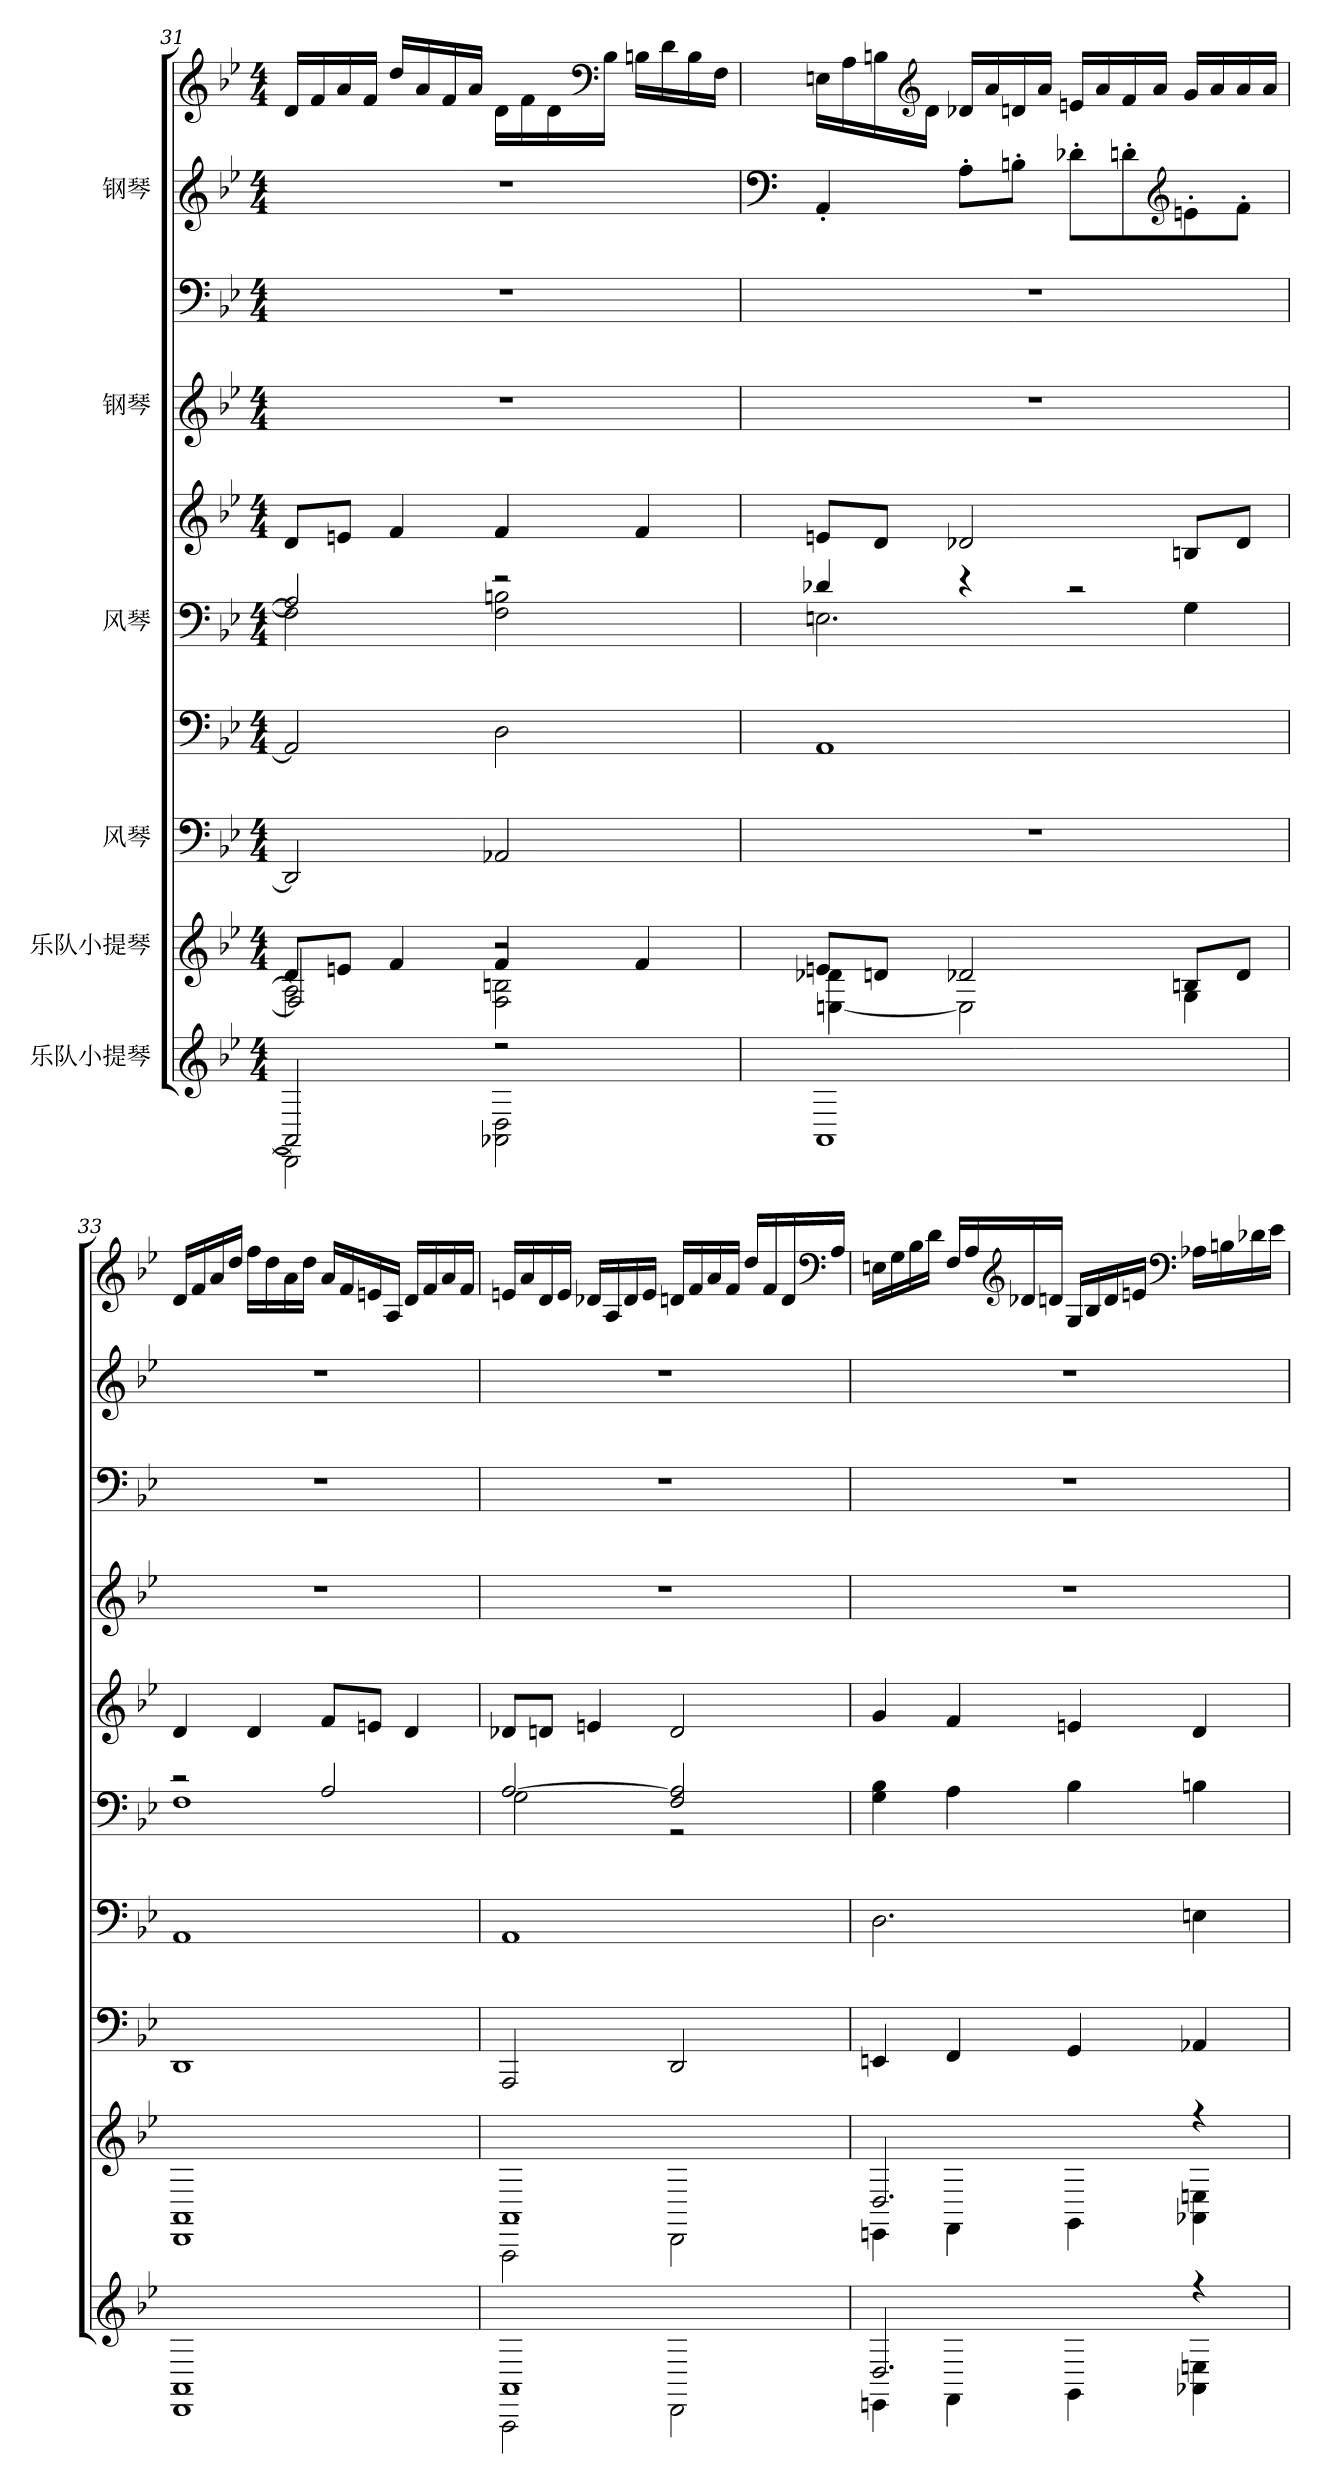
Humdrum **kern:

**kern	**kern	**kern	**kern	**kern	**kern	**kern	**kern	**kern	**kern
*part6	*part5	*part4	*part4	*part3	*part3	*part2	*part2	*part1	*part1
*staff10	*staff9	*staff8	*staff7	*staff6	*staff5	*staff4	*staff3	*staff2	*staff1
*I"乐队小提琴	*I"乐队小提琴	*I"风琴	*	*I"风琴	*	*I"钢琴	*	*I"钢琴	*
!!LO:PB:g=z
*clefG2	*clefG2	*clefF4	*clefF4	*clefF4	*clefG2	*clefG2	*clefF4	*clefG2	*clefG2
*k[b-e-]	*k[b-e-]	*k[b-e-]	*k[b-e-]	*k[b-e-]	*k[b-e-]	*k[b-e-]	*k[b-e-]	*k[b-e-]	*k[b-e-]
*M4/4	*M4/4	*M4/4	*M4/4	*M4/4	*M4/4	*M4/4	*M4/4	*M4/4	*M4/4
=31	=31	=31	=31	=31	=31	=31	=31	=31	=31
*^	*^	*	*	*^	*	*	*	*	*
*	*	*	*^	*	*	*	*	*	*	*	*	*
2AA/]	2DD\]	8d/L	2A\]	2F/]	2DD/]	2AA/]	2A/]	2F\]	8d/L	1r	1r	1r	16d/LL
.	.	.	.	.	.	.	.	.	.	.	.	.	16f/
.	.	8en/J	.	.	.	.	.	.	8en/J	.	.	.	16a/
.	.	.	.	.	.	.	.	.	.	.	.	.	16f/JJ
.	.	4f/	.	.	.	.	.	.	4f/	.	.	.	16dd/LL
.	.	.	.	.	.	.	.	.	.	.	.	.	16a/
.	.	.	.	.	.	.	.	.	.	.	.	.	16f/
.	.	.	.	.	.	.	.	.	.	.	.	.	16a/JJ
2r	2AA-X\ 2D\	4f/	2F\ 2Bn\	2r	2AA-X/	2D\	2r	2F\ 2Bn\	4f/	.	.	.	16d\LL
.	.	.	.	.	.	.	.	.	.	.	.	.	16f\
.	.	.	.	.	.	.	.	.	.	.	.	.	16d\
*	*	*	*	*	*	*	*	*	*	*	*	*	*clefF4
.	.	.	.	.	.	.	.	.	.	.	.	.	16B-\JJ
.	.	4f/	.	.	.	.	.	.	4f/	.	.	.	16Bn\LL
.	.	.	.	.	.	.	.	.	.	.	.	.	16d\
.	.	.	.	.	.	.	.	.	.	.	.	.	16B\
.	.	.	.	.	.	.	.	.	.	.	.	.	16F\JJ
*v	*v	*	*	*	*	*	*	*	*	*	*	*	*
*	*v	*v	*v	*	*	*	*	*	*	*	*	*
=32	=32	=32	=32	=32	=32	=32	=32	=32	=32	=32
*	*	*	*	*	*	*	*	*	*clefF4	*
*	*^	*	*	*	*	*	*	*	*	*
1AA	8en/L	[4En\ 4d-X\	1r	1AA	4d-X/	2.En\	8en/L	1r	1r	4AA'/	16En\LL
.	.	.	.	.	.	.	.	.	.	.	16A\
.	8dn/J	.	.	.	.	.	8d/J	.	.	.	16Bn\
*	*	*	*	*	*	*	*	*	*	*	*clefG2
.	.	.	.	.	.	.	.	.	.	.	16d\JJ
.	2d-X/	2E\]	.	.	4r	.	2d-X/	.	.	8A'\L	16d-X/LL
.	.	.	.	.	.	.	.	.	.	.	16a/
.	.	.	.	.	.	.	.	.	.	8Bn'\J	16dn/
.	.	.	.	.	.	.	.	.	.	.	16a/JJ
.	.	.	.	.	2r	.	.	.	.	8d-X'\L	16en/LL
.	.	.	.	.	.	.	.	.	.	.	16a/
.	.	.	.	.	.	.	.	.	.	8dn'\	16f/
.	.	.	.	.	.	.	.	.	.	.	16a/JJ
*	*	*	*	*	*	*	*	*	*	*clefG2	*
.	8Bn/L	4G\	.	.	.	4G\	8Bn/L	.	.	8en'\	16g/LL
.	.	.	.	.	.	.	.	.	.	.	16a/
.	8d-/J	.	.	.	.	.	8d-/J	.	.	8f'\J	16a/
.	.	.	.	.	.	.	.	.	.	.	16a/JJ
*	*v	*v	*	*	*	*	*	*	*	*	*
!!LO:PB:g=z
=33	=33	=33	=33	=33	=33	=33	=33	=33	=33	=33
1DD 1AA	1DD 1AA	1DD	1AA	2r	1F	4d/	1r	1r	1r	16d/LL
.	.	.	.	.	.	.	.	.	.	16f/
.	.	.	.	.	.	.	.	.	.	16a/
.	.	.	.	.	.	.	.	.	.	16dd/JJ
.	.	.	.	.	.	4d/	.	.	.	16ff\LL
.	.	.	.	.	.	.	.	.	.	16dd\
.	.	.	.	.	.	.	.	.	.	16a\
.	.	.	.	.	.	.	.	.	.	16dd\JJ
.	.	.	.	2A/	.	8f/L	.	.	.	16a/LL
.	.	.	.	.	.	.	.	.	.	16f/
.	.	.	.	.	.	8en/J	.	.	.	16en/
.	.	.	.	.	.	.	.	.	.	16A/JJ
.	.	.	.	.	.	4d/	.	.	.	16d/LL
.	.	.	.	.	.	.	.	.	.	16f/
.	.	.	.	.	.	.	.	.	.	16a/
.	.	.	.	.	.	.	.	.	.	16f/JJ
=34	=34	=34	=34	=34	=34	=34	=34	=34	=34	=34
*^	*^	*	*	*	*	*	*	*	*	*
1AA	2AAA\	1AA	2AAA\	2AAA/	1AA	[2A/	2G\	8d-X/L	1r	1r	1r	16en/LL
.	.	.	.	.	.	.	.	.	.	.	.	16a/
.	.	.	.	.	.	.	.	8dn/J	.	.	.	16d/
.	.	.	.	.	.	.	.	.	.	.	.	16e/JJ
.	.	.	.	.	.	.	.	4en/	.	.	.	16d-X/LL
.	.	.	.	.	.	.	.	.	.	.	.	16A/
.	.	.	.	.	.	.	.	.	.	.	.	16d-/
.	.	.	.	.	.	.	.	.	.	.	.	16e/JJ
.	2DD\	.	2DD\	2DD/	.	2F/ 2A/]	2r	2d/	.	.	.	16dn/LL
.	.	.	.	.	.	.	.	.	.	.	.	16f/
.	.	.	.	.	.	.	.	.	.	.	.	16a/
.	.	.	.	.	.	.	.	.	.	.	.	16f/JJ
.	.	.	.	.	.	.	.	.	.	.	.	16dd/LL
.	.	.	.	.	.	.	.	.	.	.	.	16f/
.	.	.	.	.	.	.	.	.	.	.	.	16d/
*	*	*	*	*	*	*	*	*	*	*	*	*clefF4
.	.	.	.	.	.	.	.	.	.	.	.	16A/JJ
*	*	*	*	*	*	*v	*v	*	*	*	*	*
!!LO:PB:g=z
=35	=35	=35	=35	=35	=35	=35	=35	=35	=35	=35	=35
2.D/	4EEn\	2.D/	4EEn\	4EEn/	2.D\	4G\ 4B-\	4g/	1r	1r	1r	16En\LL
.	.	.	.	.	.	.	.	.	.	.	16G\
.	.	.	.	.	.	.	.	.	.	.	16B-\
.	.	.	.	.	.	.	.	.	.	.	16d\JJ
.	4FF\	.	4FF\	4FF/	.	4A\	4f/	.	.	.	16F/LL
.	.	.	.	.	.	.	.	.	.	.	16A/
*	*	*	*	*	*	*	*	*	*	*	*clefG2
.	.	.	.	.	.	.	.	.	.	.	16d-X/
.	.	.	.	.	.	.	.	.	.	.	16dn/JJ
.	4GG\	.	4GG\	4GG/	.	4B-\	4en/	.	.	.	16G/LL
.	.	.	.	.	.	.	.	.	.	.	16B-/
.	.	.	.	.	.	.	.	.	.	.	16d/
.	.	.	.	.	.	.	.	.	.	.	16en/JJ
*	*	*	*	*	*	*	*	*	*	*	*clefF4
4r	4AA-X\ 4En\	4r	4AA-X\ 4En\	4AA-X/	4En\	4Bn\	4d/	.	.	.	16A-X\LL
.	.	.	.	.	.	.	.	.	.	.	16Bn\
.	.	.	.	.	.	.	.	.	.	.	16d-X\
.	.	.	.	.	.	.	.	.	.	.	16e\JJ
*v	*v	*	*	*	*	*	*	*	*	*	*
*	*v	*v	*	*	*	*	*	*	*	*
=	=	=	=	=	=	=	=	=	=
*-	*-	*-	*-	*-	*-	*-	*-	*-	*-
